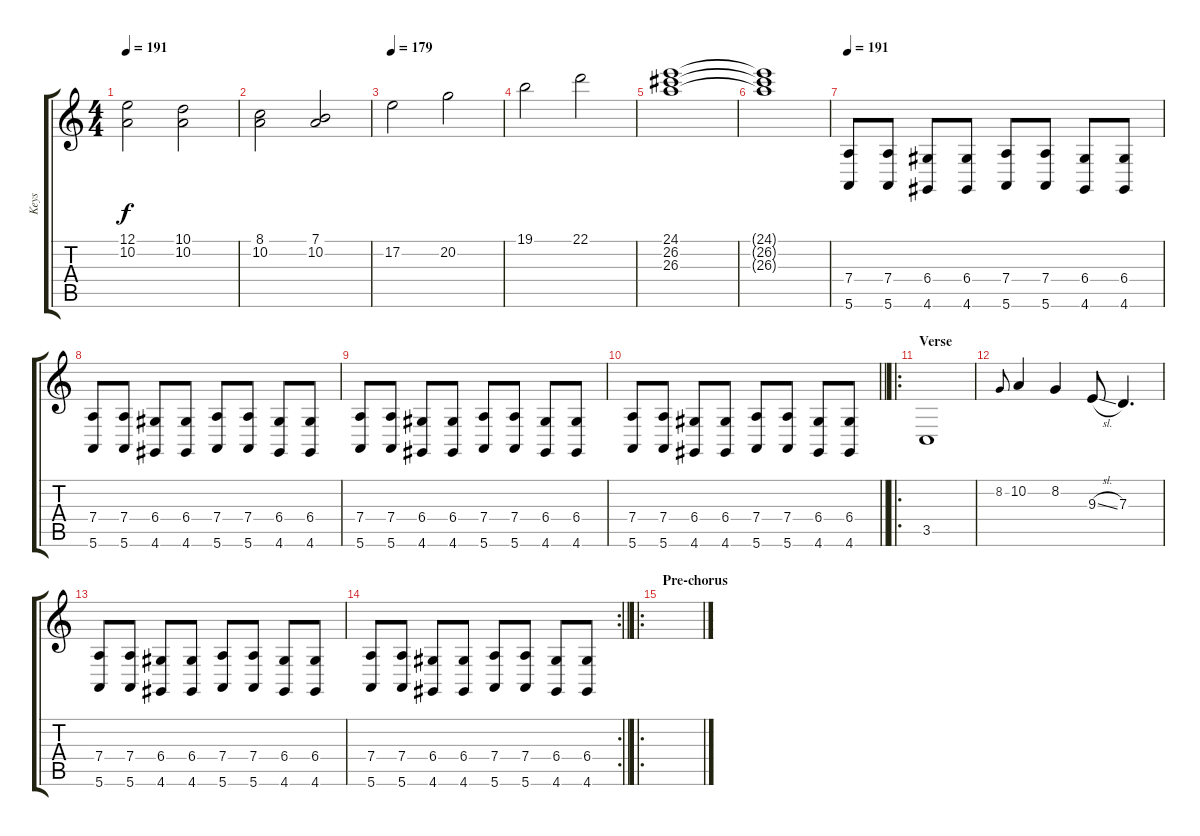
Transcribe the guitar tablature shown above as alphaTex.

\track ("Keys" "Keys") {instrument lead2sawtooth}
\staff {score tabs}
\tuning (E4 B3 G3 D3 A2 E2) {hide}
\ts (4 4)
\tempo 191
\clef g2
\ks c
(12.1 10.2).2{dy f} (10.1 10.2).2 |
(8.1 10.2).2 (7.1 10.2).2 |
\tempo 179
17.2.2 20.2.2 |
19.1.2 22.1.2 |
(24.1 26.2 26.3).1 |
(24.1{t} 26.2{t} 26.3{t}).1 |
\tempo 191
(7.4 5.6).8 (7.4 5.6).8 (6.4 4.6).8 (6.4 4.6).8 (7.4 5.6).8 (7.4 5.6).8 (6.4 4.6).8 (6.4 4.6).8 |
(7.4 5.6).8 (7.4 5.6).8 (6.4 4.6).8 (6.4 4.6).8 (7.4 5.6).8 (7.4 5.6).8 (6.4 4.6).8 (6.4 4.6).8 |
(7.4 5.6).8 (7.4 5.6).8 (6.4 4.6).8 (6.4 4.6).8 (7.4 5.6).8 (7.4 5.6).8 (6.4 4.6).8 (6.4 4.6).8 |
\barLineRight lightlight
(7.4 5.6).8 (7.4 5.6).8 (6.4 4.6).8 (6.4 4.6).8 (7.4 5.6).8 (7.4 5.6).8 (6.4 4.6).8 (6.4 4.6).8 |
\ro
\section ("" "Verse")
3.5.1 |
8.2.8{gr onbeat} 10.2.4 8.2.4 9.3{sl}.8 7.3.4{d} |
(7.4 5.6).8 (7.4 5.6).8 (6.4 4.6).8 (6.4 4.6).8 (7.4 5.6).8 (7.4 5.6).8 (6.4 4.6).8 (6.4 4.6).8 |
\rc 2
\barLineRight lightlight
(7.4 5.6).8 (7.4 5.6).8 (6.4 4.6).8 (6.4 4.6).8 (7.4 5.6).8 (7.4 5.6).8 (6.4 4.6).8 (6.4 4.6).8 |
\ro
\section ("" "Pre-chorus")
